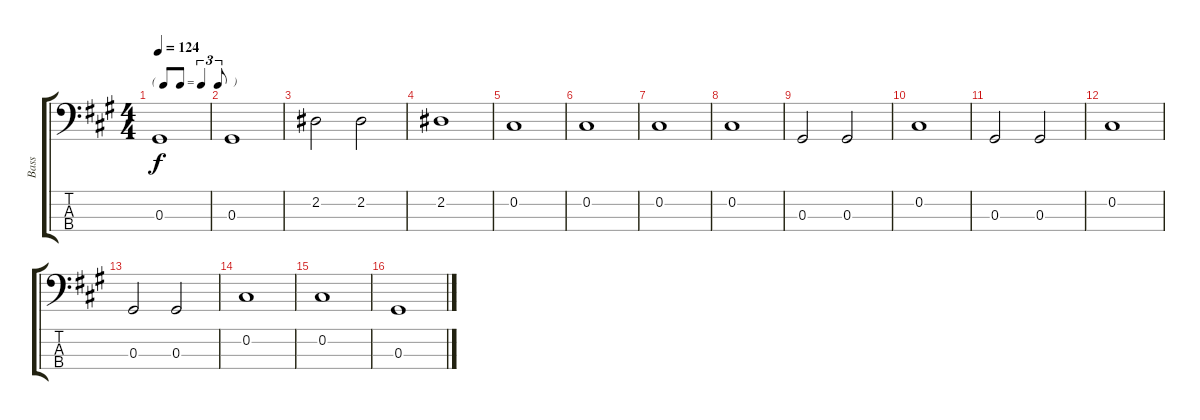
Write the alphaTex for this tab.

\track ("Bass" "Bass") {instrument acousticbass}
\staff {score tabs}
\tuning (Gb2 Db2 Ab1 Eb1) {hide}
\ts (4 4)
\tf triplet8th
\tempo 124
\clef f4
\ks a
0.3.1{dy f} |
0.3.1 |
2.2.2 2.2.2 |
2.2.1 |
0.2.1 |
0.2.1 |
0.2.1 |
0.2.1 |
0.3.2 0.3.2 |
0.2.1 |
0.3.2 0.3.2 |
0.2.1 |
0.3.2 0.3.2 |
0.2.1 |
0.2.1 |
0.3.1
